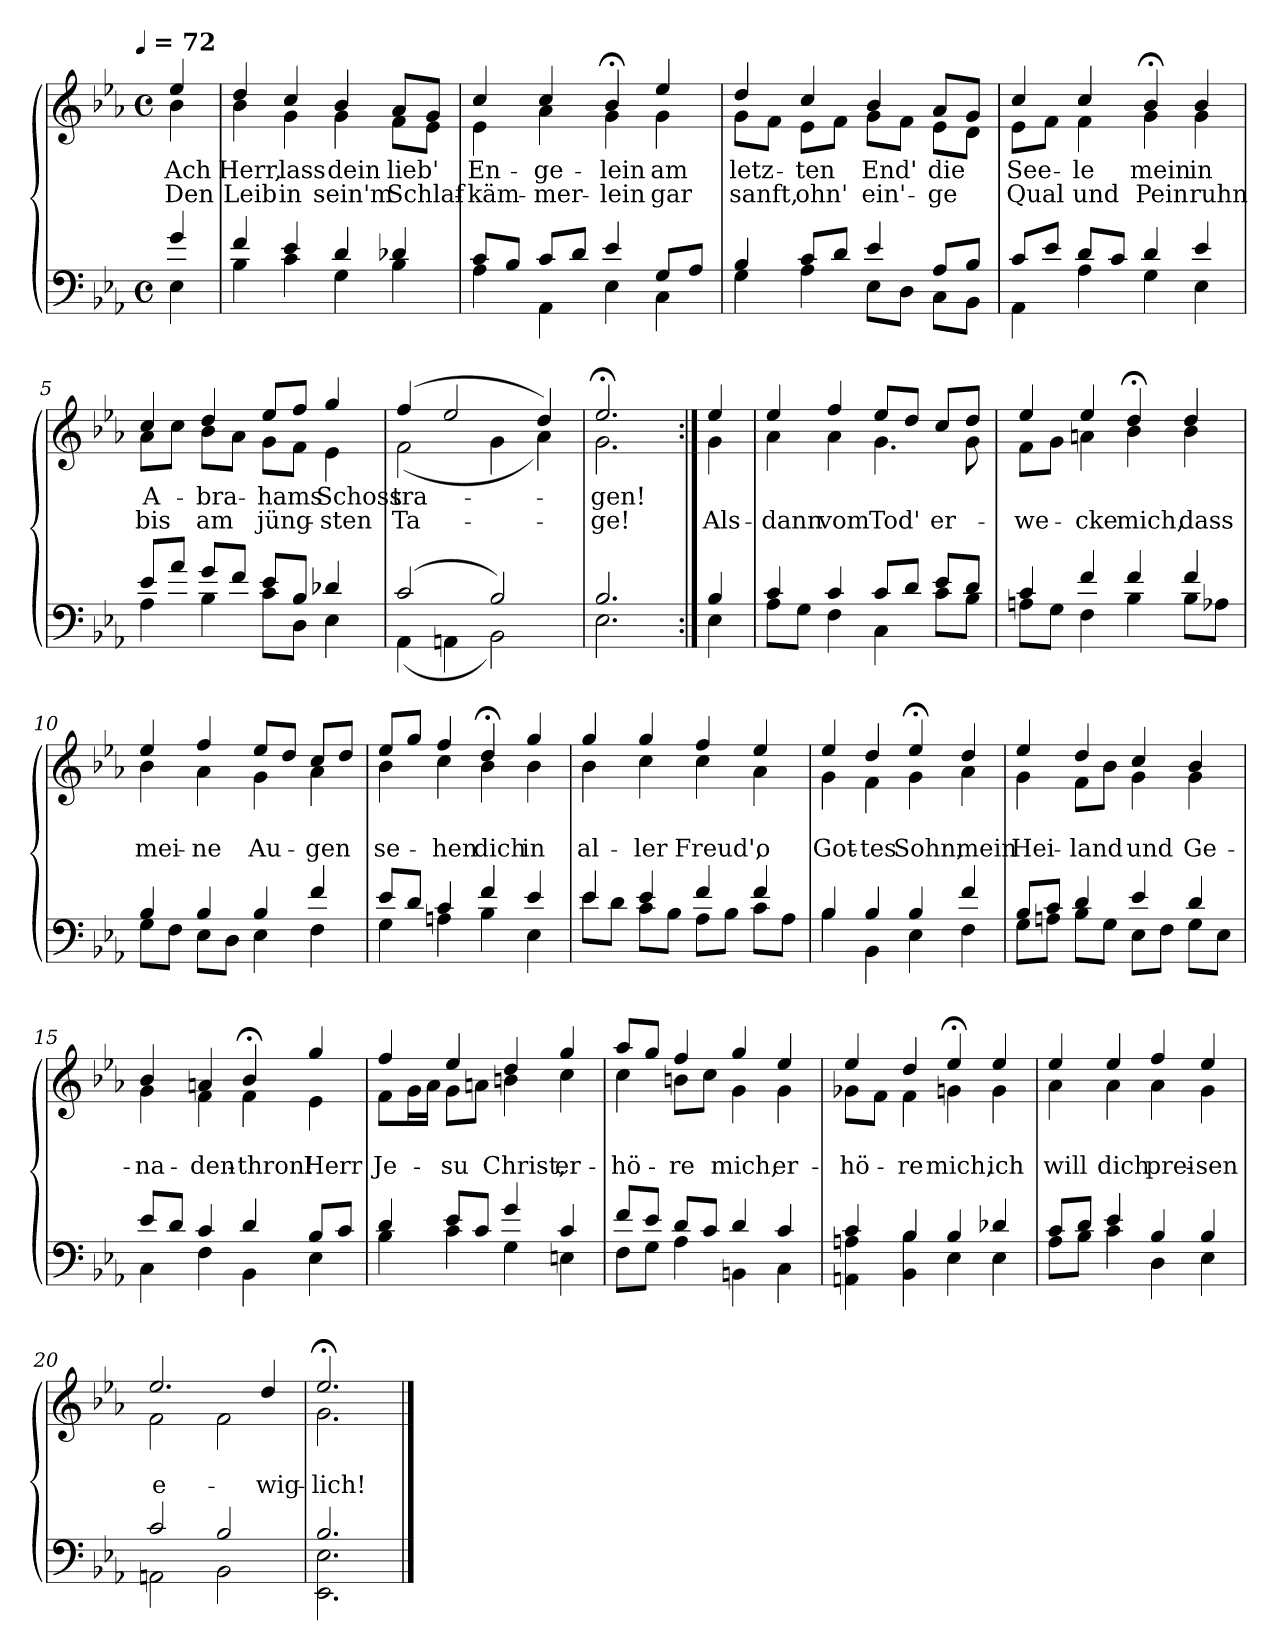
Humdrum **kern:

**kern	**kern	**text	**text	**dynam
*part1	*part1	*part1	*part1	*part1
*staff2	*staff1	*staff1	*staff1	*staff1/2
*clefF4	*clefG2	*	*	*
*k[b-e-a-]	*k[b-e-a-]	*	*	*
!!LO:TX:omd:t=[quarter] = 72
*M4/4	*M4/4	*	*	*
*met(c)	*met(c)	*	*	*
*MM72	*MM72	*	*	*
=	=	=	=	=
*^	*^	*	*	*
4g	4E-	4ee-	4b-	Ach	Den	.
=1	=1	=1	=1	=1	=1	=1
4f	4B-	4dd	4b-	Herr,	Leib	.
4e-	4c	4cc	4g	lass	in	.
4d	4G	4b-	4g	dein	sein'm	.
4d-X	4B-	8a-L	8fL	lieb'	Schlaf-	.
.	.	8gJ	8e-J	.	.	.
=2	=2	=2	=2	=2	=2	=2
8cL	4A-	4cc	4e-	En-	-käm-	.
8B-J	.	.	.	.	.	.
8cL	4AA-	4cc	4a-	-ge-	-mer-	.
8dJ	.	.	.	.	.	.
4e-	4E-	4b-;<	4g	-lein	-lein	.
8GL	4C	4ee-	4g	am	gar	.
8A-J	.	.	.	.	.	.
=3	=3	=3	=3	=3	=3	=3
4B-	4G	4dd	8gL	letz-	sanft,	.
.	.	.	8fJ	.	.	.
8cL	4A-	4cc	8e-L	-ten	ohn'	.
8dJ	.	.	8fJ	.	.	.
4e-	8E-L	4b-	8gL	End'	ein'-	.
.	8DJ	.	8fJ	.	.	.
8A-L	8CL	8a-L	8e-L	die	-ge	.
8B-J	8BB-J	8gJ	8dJ	.	.	.
=4	=4	=4	=4	=4	=4	=4
8cL	4AA-	4cc	8e-L	See-	Qual	.
8e-J	.	.	8fJ	.	.	.
8dL	4A-	4cc	4f	-le	und	.
8cJ	.	.	.	.	.	.
4d	4G	4b-;<	4g	mein	Pein	.
4e-	4E-	4b-	4g	in	ruhn	.
=5	=5	=5	=5	=5	=5	=5
8e-L	4A-	4cc	8a-L	A-	bis	.
8a-J	.	.	8ccJ	.	.	.
8gL	4B-	4dd	8b-L	-bra-	am	.
8fJ	.	.	8a-J	.	.	.
8e-L	8cL	8ee-L	8gL	-hams	jüng-	.
8B-J	8DJ	8ffJ	8fJ	.	.	.
4d-X	4E-	4gg	4e-	Schoss	-sten	.
!!LO:LB:g=z	!!
=6	=6	=6	=6	=6	=6	=6
(2c	(4AA-	(4ff	(2f	tra-	Ta-	.
.	4AAn	2ee-	.	.	.	.
2B-)	2BB-)	.	4g	.	.	.
.	.	4dd)	4a-)	.	.	.
=7	=7	=7	=7	=7	=7	=7
2.B-	2.E-	2.ee-;<	2.g	-gen!	-ge!	.
=:|!	=:|!	=:|!	=:|!	=:|!	=:|!	=:|!
*	*	*MM70	*	*	*	*
4B-	4E-	4ee-	4g	.	Als-	.
=8	=8	=8	=8	=8	=8	=8
4c	8A-L	4ee-	4a-	.	-dann	.
.	8GJ	.	.	.	.	.
4c	4F	4ff	4a-	.	vom	.
8cL	4C	8ee-L	4.g	.	Tod'	.
8dJ	.	8ddJ	.	.	.	.
8e-L	8cL	8ccL	.	.	-er-	.
8dJ	8B-J	8ddJ	8g	.	.	.
=9	=9	=9	=9	=9	=9	=9
4c	8AnL	4ee-	8fL	.	-we-	.
.	8GJ	.	8gJ	.	.	.
4f	4F	4ee-	4an	.	-cke	.
4f	4B-	4dd;<	4b-	.	mich,	.
4f	8B-L	4dd	4b-	.	dass	.
.	8A-XJ	.	.	.	.	.
=10	=10	=10	=10	=10	=10	=10
4B-	8GL	4ee-	4b-	.	mei-	.
.	8FJ	.	.	.	.	.
4B-	8E-L	4ff	4a-	.	-ne	.
.	8DJ	.	.	.	.	.
4B-	4E-	8ee-L	4g	.	Au-	.
.	.	8ddJ	.	.	.	.
4f	4F	8ccL	4a-	.	-gen	.
.	.	8ddJ	.	.	.	.
=11	=11	=11	=11	=11	=11	=11
8e-L	4G	8ee-L	4b-	.	se-	.
8dJ	.	8ggJ	.	.	.	.
4c	4An	4ff	4cc	.	-hen	.
4f	4B-	4dd;<	4b-	.	dich	.
4e-	4E-	4gg	4b-	.	in	.
!!LO:LB:g=z	!!
=12	=12	=12	=12	=12	=12	=12
4e-	8e-L	4gg	4b-	.	al-	.
.	8dJ	.	.	.	.	.
4e-	8cL	4gg	4cc	.	-ler	.
.	8B-J	.	.	.	.	.
4f	8A-L	4ff	4cc	.	Freud',	.
.	8B-J	.	.	.	.	.
4f	8cL	4ee-	4a-	.	o	.
.	8A-J	.	.	.	.	.
=13	=13	=13	=13	=13	=13	=13
4B-	4B-	4ee-	4g	.	Got-	.
4B-	4BB-	4dd	4f	.	-tes	.
4B-	4E-	4ee-;<	4g	.	Sohn,	.
4f	4F	4dd	4a-	.	mein	.
=14	=14	=14	=14	=14	=14	=14
8B-L	8GL	4ee-	4g	.	Hei-	.
8cJ	8AnJ	.	.	.	.	.
4d	8B-L	4dd	8fL	.	-land	.
.	8GJ	.	8b-J	.	.	.
4e-	8E-L	4cc	4g	.	und	.
.	8FJ	.	.	.	.	.
4d	8GL	4b-	4g	.	Ge-	.
.	8E-J	.	.	.	.	.
=15	=15	=15	=15	=15	=15	=15
*	*	*MM65	*	*	*	*
8e-L	4C	4b-	4g	.	-na-	.
8dJ	.	.	.	.	.	.
4c	4F	4an	4f	.	-den-	.
4d	4BB-	4b-;<	4f	.	-thron!	.
8B-L	4E-	4gg	4e-	.	Herr	.
8cJ	.	.	.	.	.	.
=16	=16	=16	=16	=16	=16	=16
4d	4B-	4ff	8fL	.	Je-	.
.	.	.	16gL	.	.	.
.	.	.	16a-JJ	.	.	.
8e-L	4c	4ee-	8gL	.	su	.
8cJ	.	.	8anJ	.	.	.
4g	4G	4dd	4bn	.	Christ,	.
4c	4En	4gg	4cc	.	er-	.
=17	=17	=17	=17	=17	=17	=17
8fL	8FL	8aa-L	4cc	.	-hö-	.
8e-J	8GJ	8ggJ	.	.	.	.
8dL	4A-	4ff	8bnL	.	-re	.
8cJ	.	.	8ccJ	.	.	.
4d	4BBn	4gg	4g	.	mich,	.
4c	4C	4ee-	4g	.	er-	.
!!LO:LB:g=z	!!
=18	=18	=18	=18	=18	=18	=18
4c	4AAn 4An	4ee-	8g-XL	.	-hö-	.
.	.	.	8fJ	.	.	.
4B-	4BB- 4B-	4dd	4f	.	-re	.
4B-	4E-	4ee-;<	4gn	.	mich,	.
4d-X	4E-	4ee-	4g	.	ich	.
=19	=19	=19	=19	=19	=19	=19
8cL	8A-L	4ee-	4a-	.	will	.
8dJ	8B-J	.	.	.	.	.
4e-	4c	4ee-	4a-	.	dich	.
4B-	4D	4ff	4a-	.	prei-	.
4B-	4E-	4ee-	4g	.	-sen	.
=20	=20	=20	=20	=20	=20	=20
*	*	*MM60	*	*	*	*
2c	2AAn	2.ee-	2f	.	e-	.
2B-	2BB-	.	2f	.	.	.
.	.	4dd	.	.	-wig-	♩ = 55
=21	=21	=21	=21	=21	=21	=21
2.B-	2.EE- 2.E-	2.ee-;<	2.g	.	-lich!	.
*v	*v	*	*	*	*	*
*	*v	*v	*	*	*
==	==	==	==	==
*-	*-	*-	*-	*-
